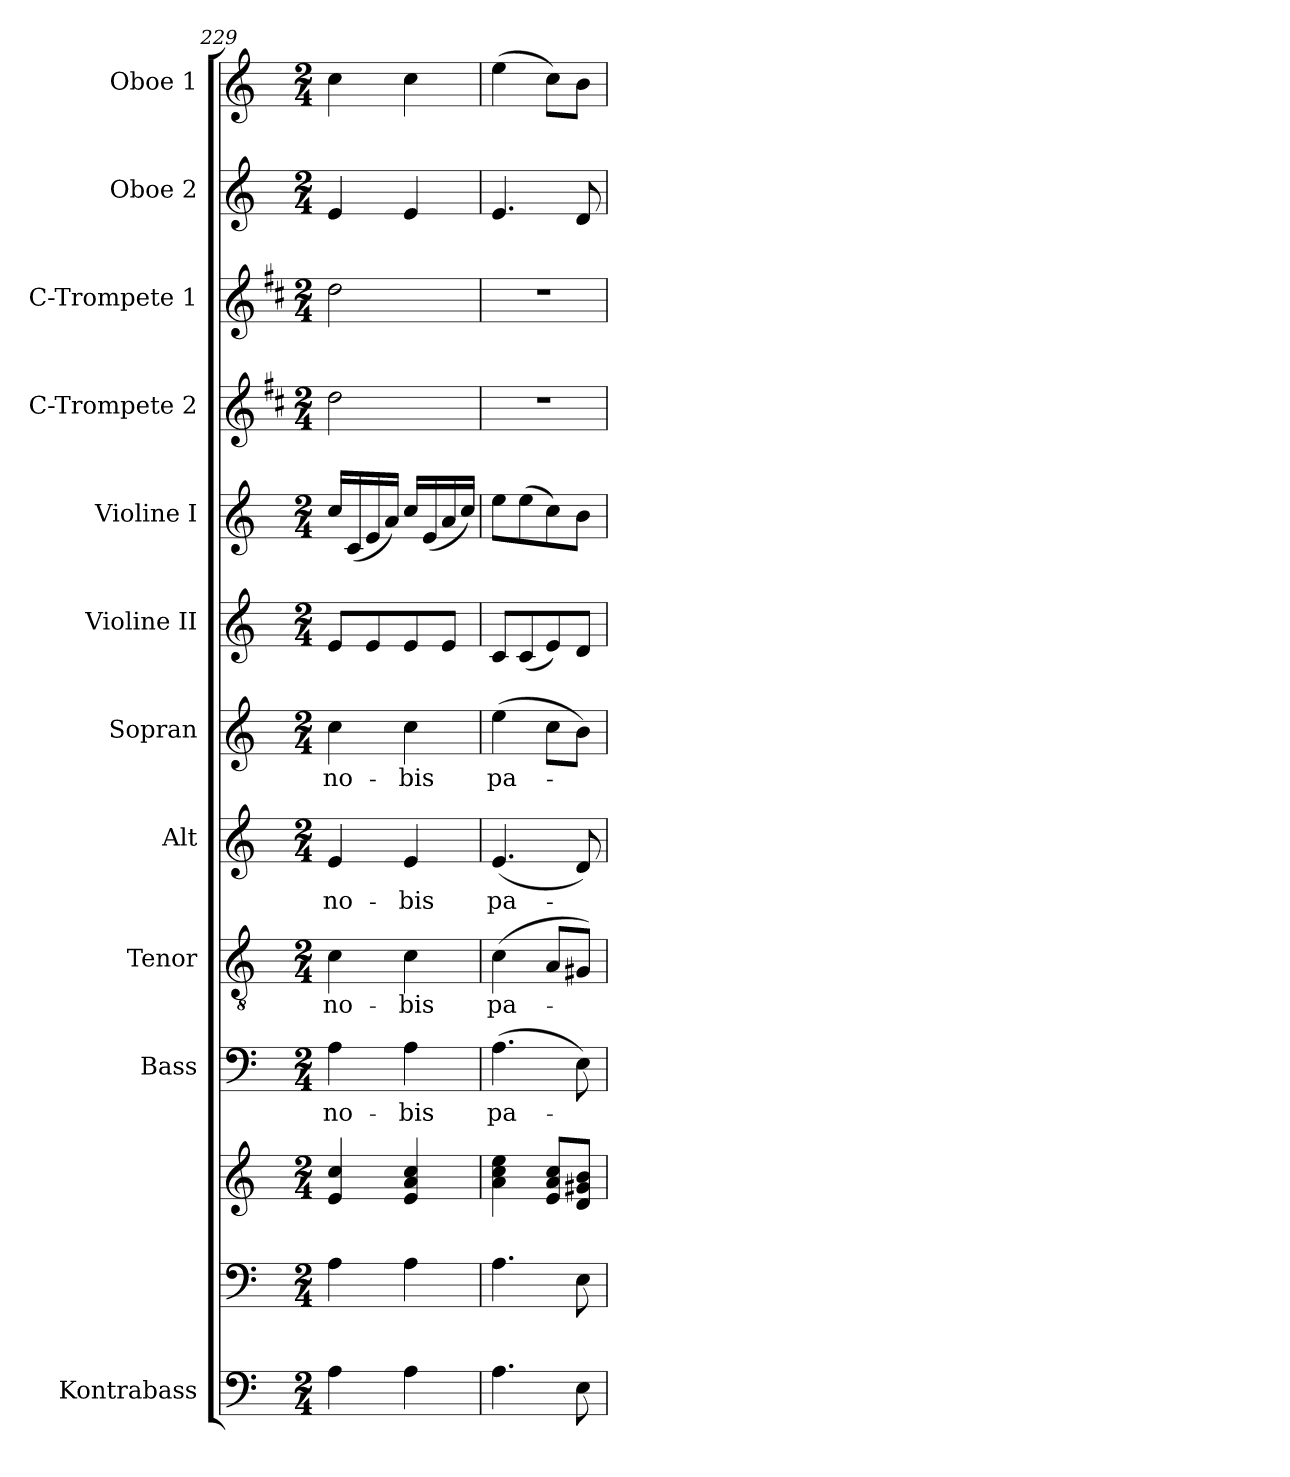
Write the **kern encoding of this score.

**kern	**kern	**kern	**kern	**text	**kern	**text	**kern	**text	**kern	**text	**kern	**kern	**kern	**kern	**kern	**kern
*part12	*part11	*part11	*part10	*part10	*part9	*part9	*part8	*part8	*part7	*part7	*part6	*part5	*part4	*part3	*part2	*part1
*staff13	*staff12	*staff11	*staff10	*staff10	*staff9	*staff9	*staff8	*staff8	*staff7	*staff7	*staff6	*staff5	*staff4	*staff3	*staff2	*staff1
*I"Kontrabass	*	*	*I"Bass	*	*I"Tenor	*	*I"Alt	*	*I"Sopran	*	*I"Violine II	*I"Violine I	*I"C-Trompete 2	*I"C-Trompete 1	*I"Oboe 2	*I"Oboe 1
*I'Kb.	*	*	*I'B.	*	*I'T.	*	*I'A.	*	*I'S.	*	*I'Vl. II	*I'Vl. I	*I'C Trp. 2	*I'C Trp. 1	*I'Ob. 2	*I'Ob. 1
*clefF4	*clefF4	*clefG2	*clefF4	*	*clefGv2	*	*clefG2	*	*clefG2	*	*clefG2	*clefG2	*clefG2	*clefG2	*clefG2	*clefG2
*ITrd7c12	*	*	*	*	*	*	*	*	*	*	*	*	*ITrd1c2	*ITrd1c2	*	*
*k[]	*k[]	*k[]	*k[]	*	*k[]	*	*k[]	*	*k[]	*	*k[]	*k[]	*k[]	*k[]	*k[]	*k[]
*C:	*C:	*C:	*C:	*	*C:	*	*C:	*	*C:	*	*C:	*C:	*C:	*C:	*C:	*C:
*M2/4	*M2/4	*M2/4	*M2/4	*	*M2/4	*	*M2/4	*	*M2/4	*	*M2/4	*M2/4	*M2/4	*M2/4	*M2/4	*M2/4
=229	=229	=229	=229	=229	=229	=229	=229	=229	=229	=229	=229	=229	=229	=229	=229	=229
!	!	!	!	!LO:LY:b	!	!LO:LY:b	!	!LO:LY:b	!	!LO:LY:b	!	!	!	!	!	!
4AA\	4A\	4e/ 4cc/	4A\	no-	4c\	no-	4e/	no-	4cc\	no-	8e/L	16cc/LL	2cc\	2cc\	4e/	4cc\
.	.	.	.	.	.	.	.	.	.	.	.	(<16c/	.	.	.	.
.	.	.	.	.	.	.	.	.	.	.	8e/	16e/	.	.	.	.
.	.	.	.	.	.	.	.	.	.	.	.	16a/JJ)	.	.	.	.
!	!	!	!	!LO:LY:b	!	!LO:LY:b	!	!LO:LY:b	!	!LO:LY:b	!	!	!	!	!	!
4AA\	4A\	4e/ 4a/ 4cc/	4A\	-bis	4c\	-bis	4e/	-bis	4cc\	-bis	8e/	16cc/LL	.	.	4e/	4cc\
.	.	.	.	.	.	.	.	.	.	.	.	(<16e/	.	.	.	.
.	.	.	.	.	.	.	.	.	.	.	8e/J	16a/	.	.	.	.
.	.	.	.	.	.	.	.	.	.	.	.	16cc/JJ)	.	.	.	.
=230	=230	=230	=230	=230	=230	=230	=230	=230	=230	=230	=230	=230	=230	=230	=230	=230
!	!	!	!	!LO:LY:b	!	!LO:LY:b	!	!LO:LY:b	!	!LO:LY:b	!	!	!	!	!	!
4.AA\	4.A\	4a\ 4cc\ 4ee\	(>4.A\	pa-	(>4c\	pa-	(<4.e/	pa-	(>4ee\	pa-	8c/L	8ee\L	2r	2r	4.e/	(>4ee\
.	.	.	.	.	.	.	.	.	.	.	(<8c/	(>8ee\	.	.	.	.
.	.	8e/ 8a/ 8cc/L	.	.	8A/L	.	.	.	8cc\L	.	8e/)	8cc\)	.	.	.	8cc\L)
8EE\	8E\	8d/ 8g#X/ 8b/J	8E\)	.	8G#X/J)	.	8d/)	.	8b\J)	.	8d/J	8b\J	.	.	8d/	8b\J
=	=	=	=	=	=	=	=	=	=	=	=	=	=	=	=	=
*-	*-	*-	*-	*-	*-	*-	*-	*-	*-	*-	*-	*-	*-	*-	*-	*-
